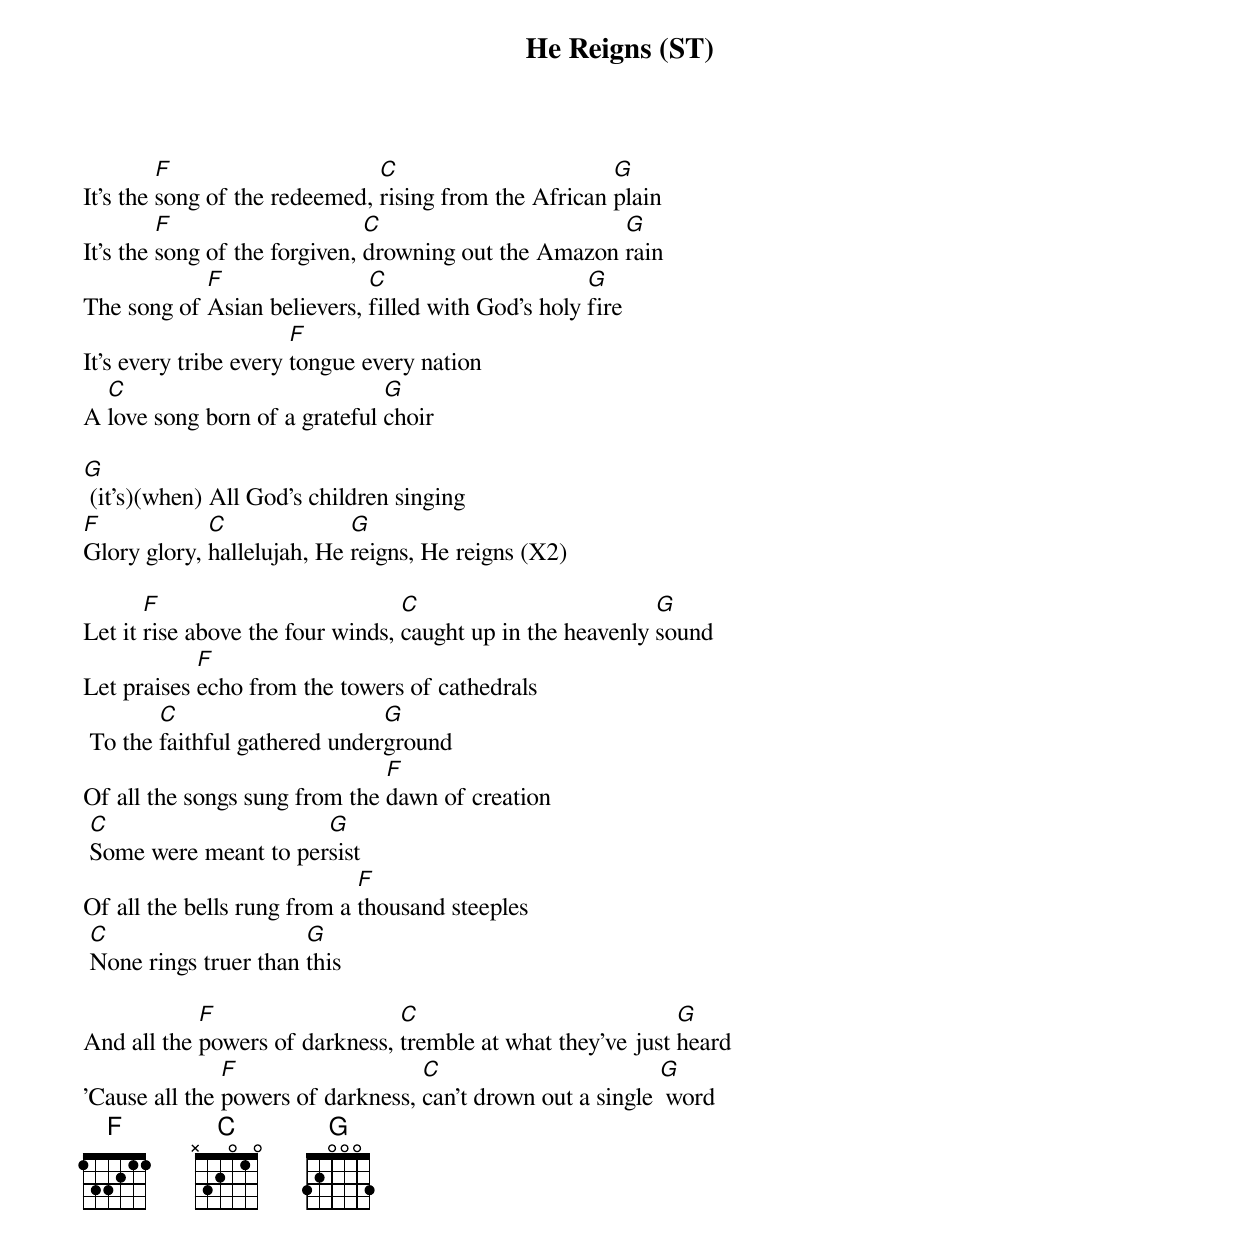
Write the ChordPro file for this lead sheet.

{title: He Reigns (ST)}
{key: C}
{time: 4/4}
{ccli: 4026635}
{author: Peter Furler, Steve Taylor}
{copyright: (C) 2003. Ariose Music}

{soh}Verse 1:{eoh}
It's the [F]song of the redeemed, [C]rising from the African [G]plain
It's the [F]song of the forgiven, [C]drowning out the Amazon [G]rain
The song of [F]Asian believers, [C]filled with God's holy [G]fire
It's every tribe every [F]tongue every nation
A [C]love song born of a grateful [G]choir

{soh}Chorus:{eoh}
[G] (it's)(when) All God's children singing
[F]Glory glory, [C]hallelujah, He [G]reigns, He reigns (X2)

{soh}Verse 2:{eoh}
Let it [F]rise above the four winds, [C]caught up in the heavenly [G]sound
Let praises [F]echo from the towers of cathedrals
 To the [C]faithful gathered under[G]ground
Of all the songs sung from the [F]dawn of creation
 [C]Some were meant to per[G]sist
Of all the bells rung from a [F]thousand steeples
 [C]None rings truer than [G]this

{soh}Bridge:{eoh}
And all the [F]powers of darkness, [C]tremble at what they've just [G]heard
'Cause all the [F]powers of darkness, [C]can't drown out a single [G] word
